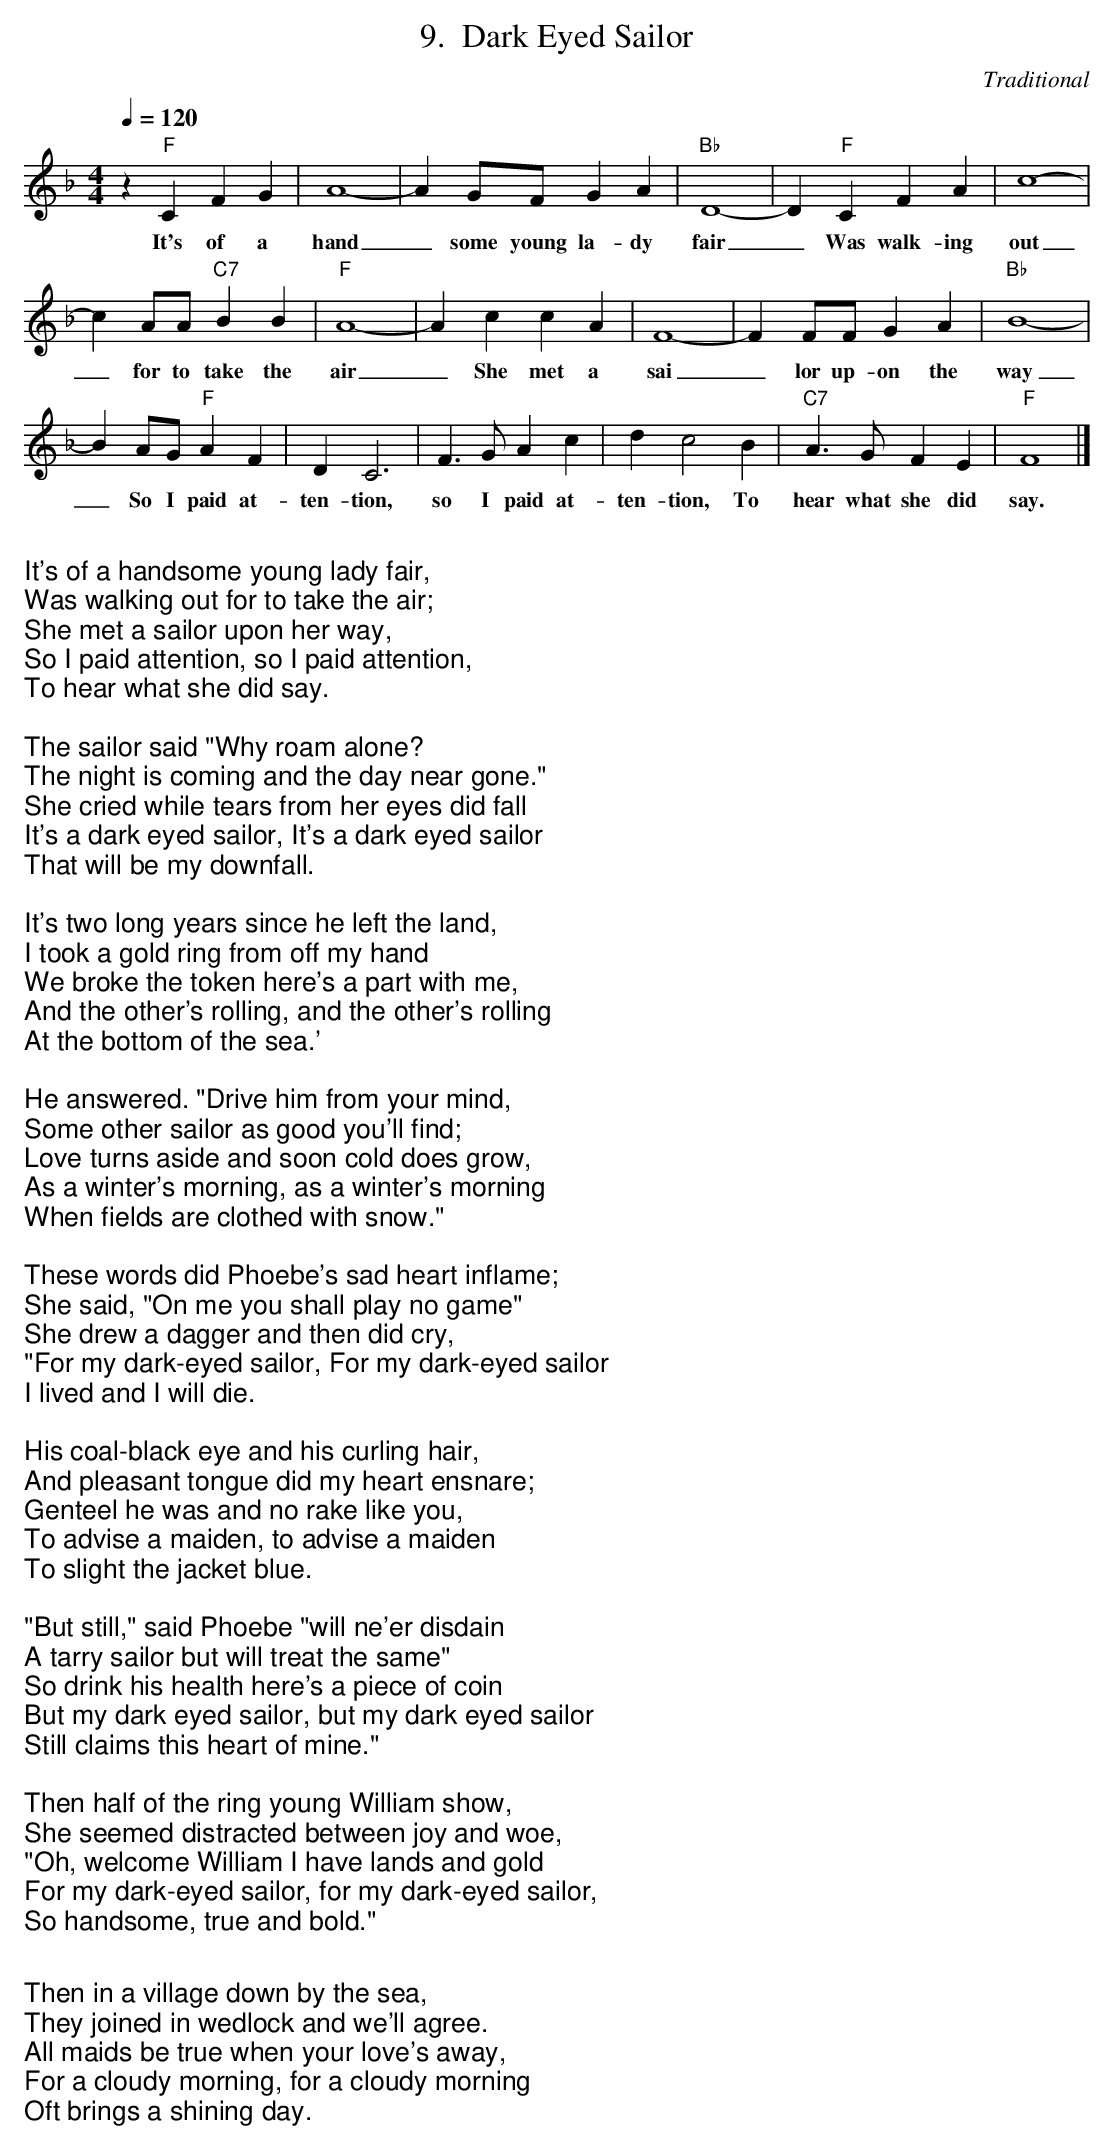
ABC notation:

X:1
T: Dark Eyed Sailor
C:Traditional
M:4/4
Q: 1/4=120
K:F
z2"F" C2F2G2 | A8- |  A2GF G2A2 | "Bb"D8- | D2"F"C2F2A2 | c8- |
w:It's of a hand_some young la-dy fair_Was walk-ing out_
c2AA "C7"B2B2 |"F"A8- | A2 c2c2A2 | F8- |F2FFG2A2 | "Bb"B8- |
w:_for to take the air_She met a sai_lor up-on the way_
B2AG "F"A2F2 | D2 C6 | F3G A2c2 | d2 c4B2 | "C7"A3G F2E2 | "F"F8 |]
w:_So I paid at-ten-tion, so I paid at-ten-tion, To hear what she did say.
%%newpage
W: It's of a handsome young lady fair,
W: Was walking out for to take the air;
W: She met a sailor upon her way,
W: So I paid attention, so I paid attention,
W: To hear what she did say.
W:
W: The sailor said "Why roam alone?
W: The night is coming and the day near gone."
W: She cried while tears from her eyes did fall
W: It's a dark eyed sailor, It's a dark eyed sailor
W: That will be my downfall.
W:
W: It's two long years since he left the land,
W: I took a gold ring from off my hand
W: We broke the token here's a part with me,
W: And the other's rolling, and the other's rolling
W: At the bottom of the sea.'
W:
W: He answered. "Drive him from your mind,
W: Some other sailor as good you'll find;
W: Love turns aside and soon cold does grow,
W: As a winter's morning, as a winter's morning
W: When fields are clothed with snow."
W:
W: These words did Phoebe's sad heart inflame;
W: She said, "On me you shall play no game"
W: She drew a dagger and then did cry,
W: "For my dark-eyed sailor, For my dark-eyed sailor
W: I lived and I will die.
W:
W: His coal-black eye and his curling hair,
W: And pleasant tongue did my heart ensnare;
W: Genteel he was and no rake like you,
W: To advise a maiden, to advise a maiden
W: To slight the jacket blue.
W:
W: "But still," said Phoebe "will ne'er disdain
W: A tarry sailor but will treat the same"
W: So drink his health here's a piece of coin
W: But my dark eyed sailor, but my dark eyed sailor
W: Still claims this heart of mine."
W:
W: Then half of the ring young William show,
W: She seemed distracted between joy and woe,
W: "Oh, welcome William I have lands and gold
W: For my dark-eyed sailor, for my dark-eyed sailor,
W: So handsome, true and bold."
W:
W: Then in a village down by the sea,
W: They joined in wedlock and we'll agree.
W: All maids be true when your love's away,
W: For a cloudy morning, for a cloudy morning
W: Oft brings a shining day.
W:
